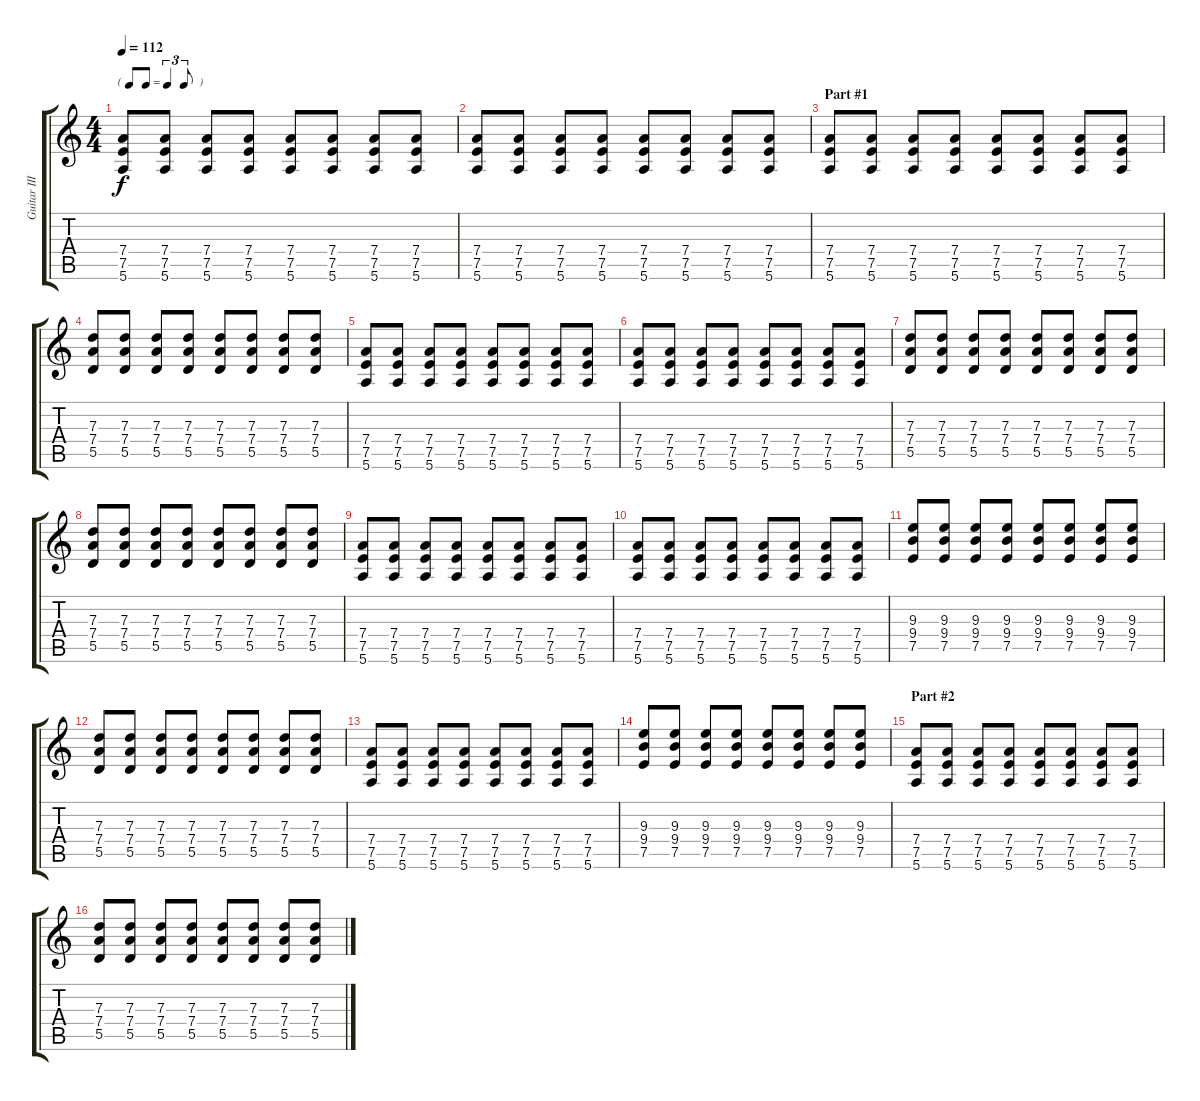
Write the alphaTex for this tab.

\track ("Guitar III" "Guitar III") {instrument electricguitarjazz}
\staff {score tabs}
\tuning (E4 B3 G3 D3 A2 E2) {hide}
\ts (4 4)
\tf triplet8th
\tempo 112
\clef g2
\ks c
(7.4 7.5 5.6).8{dy f instrument electricguitarjazz} (7.4 7.5 5.6).8 (7.4 7.5 5.6).8 (7.4 7.5 5.6).8 (7.4 7.5 5.6).8 (7.4 7.5 5.6).8 (7.4 7.5 5.6).8 (7.4 7.5 5.6).8 |
(7.4 7.5 5.6).8 (7.4 7.5 5.6).8 (7.4 7.5 5.6).8 (7.4 7.5 5.6).8 (7.4 7.5 5.6).8 (7.4 7.5 5.6).8 (7.4 7.5 5.6).8 (7.4 7.5 5.6).8 |
\section ("" "Part #1")
(7.4 7.5 5.6).8 (7.4 7.5 5.6).8 (7.4 7.5 5.6).8 (7.4 7.5 5.6).8 (7.4 7.5 5.6).8 (7.4 7.5 5.6).8 (7.4 7.5 5.6).8 (7.4 7.5 5.6).8 |
(7.3 7.4 5.5).8 (7.3 7.4 5.5).8 (7.3 7.4 5.5).8 (7.3 7.4 5.5).8 (7.3 7.4 5.5).8 (7.3 7.4 5.5).8 (7.3 7.4 5.5).8 (7.3 7.4 5.5).8 |
(7.4 7.5 5.6).8 (7.4 7.5 5.6).8 (7.4 7.5 5.6).8 (7.4 7.5 5.6).8 (7.4 7.5 5.6).8 (7.4 7.5 5.6).8 (7.4 7.5 5.6).8 (7.4 7.5 5.6).8 |
(7.4 7.5 5.6).8 (7.4 7.5 5.6).8 (7.4 7.5 5.6).8 (7.4 7.5 5.6).8 (7.4 7.5 5.6).8 (7.4 7.5 5.6).8 (7.4 7.5 5.6).8 (7.4 7.5 5.6).8 |
(7.3 7.4 5.5).8 (7.3 7.4 5.5).8 (7.3 7.4 5.5).8 (7.3 7.4 5.5).8 (7.3 7.4 5.5).8 (7.3 7.4 5.5).8 (7.3 7.4 5.5).8 (7.3 7.4 5.5).8 |
(7.3 7.4 5.5).8 (7.3 7.4 5.5).8 (7.3 7.4 5.5).8 (7.3 7.4 5.5).8 (7.3 7.4 5.5).8 (7.3 7.4 5.5).8 (7.3 7.4 5.5).8 (7.3 7.4 5.5).8 |
(7.4 7.5 5.6).8 (7.4 7.5 5.6).8 (7.4 7.5 5.6).8 (7.4 7.5 5.6).8 (7.4 7.5 5.6).8 (7.4 7.5 5.6).8 (7.4 7.5 5.6).8 (7.4 7.5 5.6).8 |
(7.4 7.5 5.6).8 (7.4 7.5 5.6).8 (7.4 7.5 5.6).8 (7.4 7.5 5.6).8 (7.4 7.5 5.6).8 (7.4 7.5 5.6).8 (7.4 7.5 5.6).8 (7.4 7.5 5.6).8 |
(9.3 9.4 7.5).8 (9.3 9.4 7.5).8 (9.3 9.4 7.5).8 (9.3 9.4 7.5).8 (9.3 9.4 7.5).8 (9.3 9.4 7.5).8 (9.3 9.4 7.5).8 (9.3 9.4 7.5).8 |
(7.3 7.4 5.5).8 (7.3 7.4 5.5).8 (7.3 7.4 5.5).8 (7.3 7.4 5.5).8 (7.3 7.4 5.5).8 (7.3 7.4 5.5).8 (7.3 7.4 5.5).8 (7.3 7.4 5.5).8 |
(7.4 7.5 5.6).8 (7.4 7.5 5.6).8 (7.4 7.5 5.6).8 (7.4 7.5 5.6).8 (7.4 7.5 5.6).8 (7.4 7.5 5.6).8 (7.4 7.5 5.6).8 (7.4 7.5 5.6).8 |
(9.3 9.4 7.5).8 (9.3 9.4 7.5).8 (9.3 9.4 7.5).8 (9.3 9.4 7.5).8 (9.3 9.4 7.5).8 (9.3 9.4 7.5).8 (9.3 9.4 7.5).8 (9.3 9.4 7.5).8 |
\section ("" "Part #2")
(7.4 7.5 5.6).8 (7.4 7.5 5.6).8 (7.4 7.5 5.6).8 (7.4 7.5 5.6).8 (7.4 7.5 5.6).8 (7.4 7.5 5.6).8 (7.4 7.5 5.6).8 (7.4 7.5 5.6).8 |
(7.3 7.4 5.5).8 (7.3 7.4 5.5).8 (7.3 7.4 5.5).8 (7.3 7.4 5.5).8 (7.3 7.4 5.5).8 (7.3 7.4 5.5).8 (7.3 7.4 5.5).8 (7.3 7.4 5.5).8
